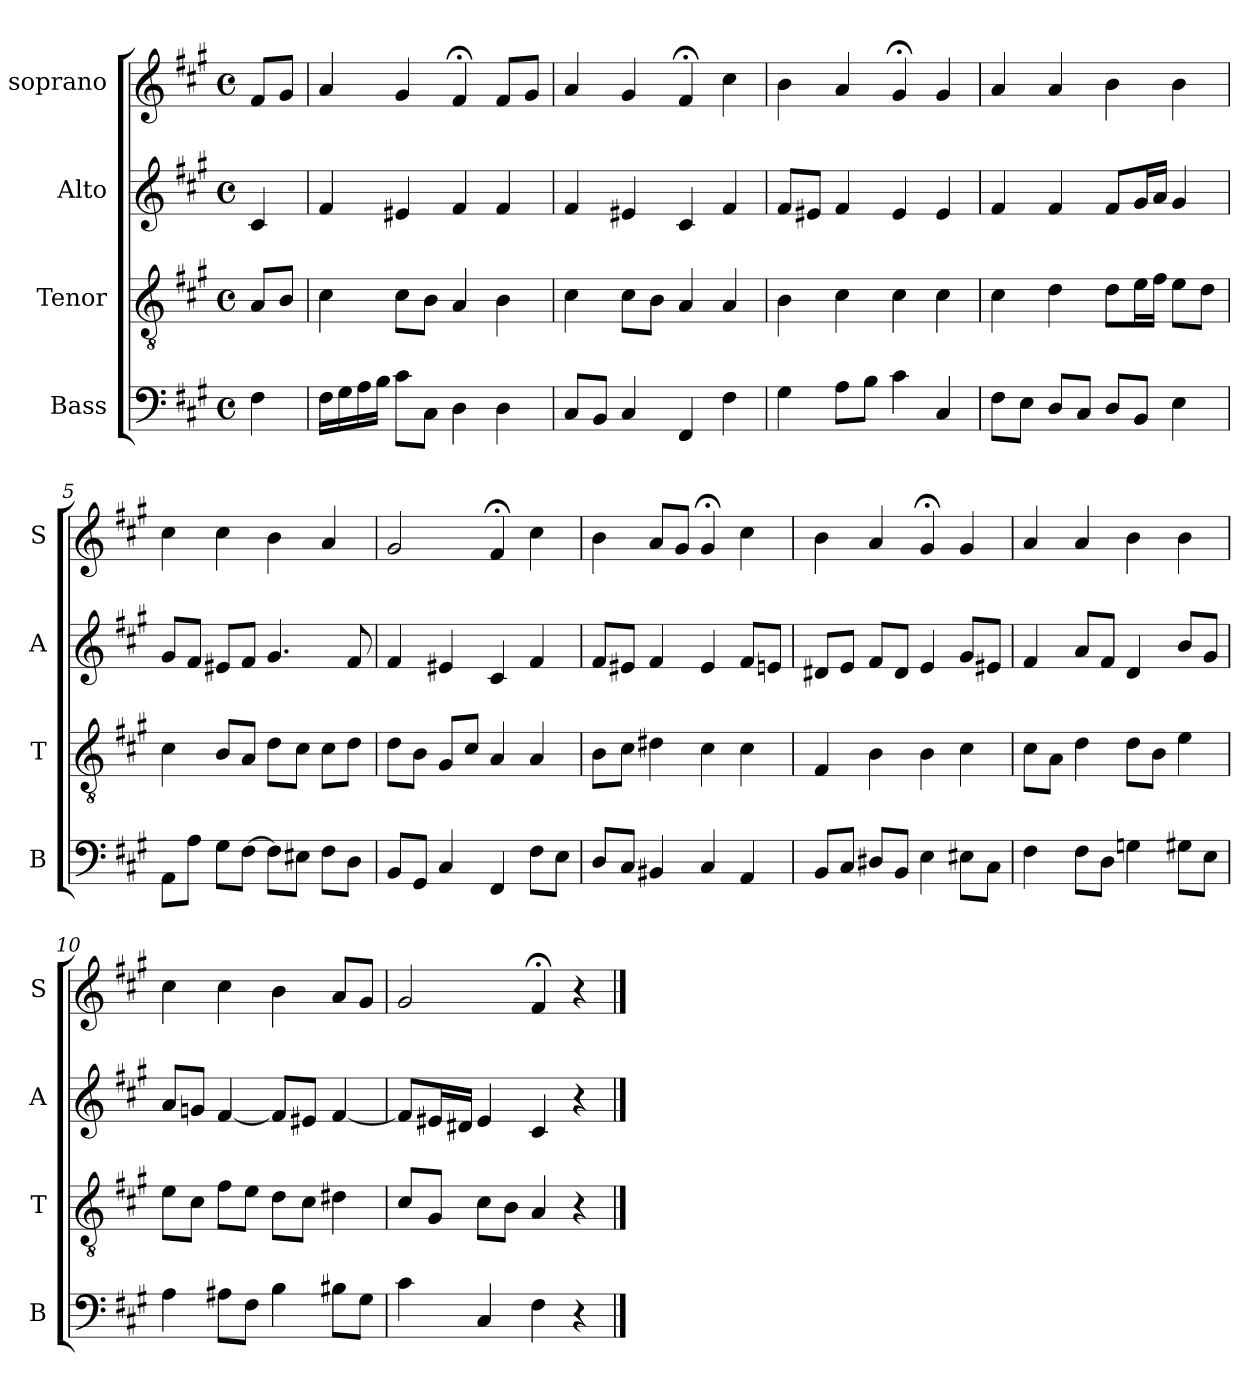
**kern	**kern	**kern	**kern
*part4	*part3	*part2	*part1
*staff4	*staff3	*staff2	*staff1
*I"Bass	*I"Tenor	*I"Alto	*I"soprano
*I'B	*I'T	*I'A	*I'S
*clefF4	*clefGv2	*clefG2	*clefG2
*k[f#c#g#]	*k[f#c#g#]	*k[f#c#g#]	*k[f#c#g#]
*M4/4	*M4/4	*M4/4	*M4/4
*met(c)	*met(c)	*met(c)	*met(c)
=	=	=	=
4F#\	8A/L	4c#/	8f#/L
.	8B/J	.	8g#/J
=1	=1	=1	=1
16F#\LL	4c#\	4f#/	4a/
16G#\	.	.	.
16A\	.	.	.
16B\JJ	.	.	.
8c#\L	8c#\L	4e#X/	4g#/
8C#\J	8B\J	.	.
4D\	4A/	4f#/	4f#;</
4D\	4B\	4f#/	8f#/L
.	.	.	8g#/J
=2	=2	=2	=2
8C#/L	4c#\	4f#/	4a/
8BB/J	.	.	.
4C#/	8c#\L	4e#X/	4g#/
.	8B\J	.	.
4FF#/	4A/	4c#/	4f#;</
4F#\	4A/	4f#/	4cc#\
=3	=3	=3	=3
4G#\	4B\	8f#/L	4b\
.	.	8e#X/J	.
8A\L	4c#\	4f#/	4a/
8B\J	.	.	.
4c#\	4c#\	4e#/	4g#;</
4C#/	4c#\	4e#/	4g#/
=4	=4	=4	=4
8F#\L	4c#\	4f#/	4a/
8E\J	.	.	.
8D/L	4d\	4f#/	4a/
8C#/J	.	.	.
8D/L	8d\L	8f#/L	4b\
8BB/J	16e\L	16g#/L	.
.	16f#\JJ	16a/JJ	.
4E\	8e\L	4g#/	4b\
.	8d\J	.	.
=5	=5	=5	=5
8AA\L	4c#\	8g#/L	4cc#\
8A\J	.	8f#/J	.
8G#\L	8B/L	8e#X/L	4cc#\
[8F#\J	8A/J	8f#/J	.
8F#\L]	8d\L	4.g#/	4b\
8E#X\J	8c#\J	.	.
8F#\L	8c#\L	.	4a/
8D\J	8d\J	8f#/	.
=6	=6	=6	=6
8BB/L	8d\L	4f#/	2g#/
8GG#/J	8B\J	.	.
4C#/	8G#/L	4e#X/	.
.	8c#/J	.	.
4FF#/	4A/	4c#/	4f#;</
8F#\L	4A/	4f#/	4cc#\
8E\J	.	.	.
=7	=7	=7	=7
8D/L	8B\L	8f#/L	4b\
8C#/J	8c#\J	8e#X/J	.
4BB#X/	4d#X\	4f#/	8a/L
.	.	.	8g#/J
4C#/	4c#\	4e#/	4g#;</
4AA/	4c#\	8f#/L	4cc#\
.	.	8en/J	.
=8	=8	=8	=8
8BB/L	4F#/	8d#X/L	4b\
8C#/J	.	8e/J	.
8D#X/L	4B\	8f#/L	4a/
8BB/J	.	8d#/J	.
4E\	4B\	4e/	4g#;</
8E#X\L	4c#\	8g#/L	4g#/
8C#\J	.	8e#X/J	.
=9	=9	=9	=9
4F#\	8c#\L	4f#/	4a/
.	8A\J	.	.
8F#\L	4d\	8a/L	4a/
8D\J	.	8f#/J	.
4Gn\	8d\L	4d/	4b\
.	8B\J	.	.
8G#X\L	4e\	8b/L	4b\
8E\J	.	8g#/J	.
=10	=10	=10	=10
4A\	8e\L	8a/L	4cc#\
.	8c#\J	8gn/J	.
8A#X\L	8f#\L	[4f#/	4cc#\
8F#\J	8e\J	.	.
4B\	8d\L	8f#/L]	4b\
.	8c#\J	8e#X/J	.
8B#X\L	4d#X\	[4f#/	8a/L
8G#\J	.	.	8g#/J
=11	=11	=11	=11
4c#\	8c#/L	8f#/L]	2g#/
.	8G#/J	16e#X/L	.
.	.	16d#X/JJ	.
4C#/	8c#\L	4e#/	.
.	8B\J	.	.
4F#\	4A/	4c#/	4f#;</
4r	4r	4r	4r
==	==	==	==
*-	*-	*-	*-
